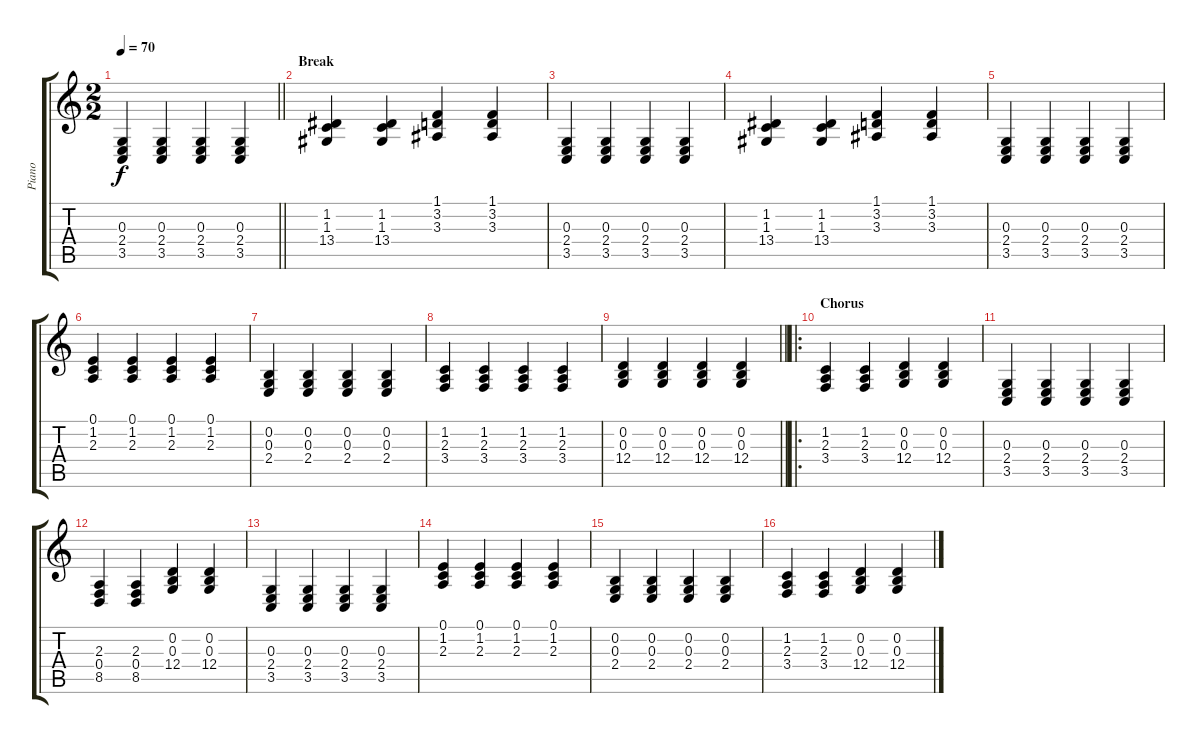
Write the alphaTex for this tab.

\track ("Piano" "Piano") {instrument acousticgrandpiano}
\staff {score tabs}
\tuning (E4 B3 G3 D3 A2 E2) {hide}
\ts (2 2)
\tempo 70
\clef g2
\barLineRight lightlight
\ks c
(0.3 2.4 3.5).4{dy f} (0.3 2.4 3.5).4 (0.3 2.4 3.5).4 (0.3 2.4 3.5).4 |
\section ("" "Break")
(1.2 1.3 13.4).4 (1.2 1.3 13.4).4 (1.1 3.2 3.3).4 (1.1 3.2 3.3).4 |
(0.3 2.4 3.5).4 (0.3 2.4 3.5).4 (0.3 2.4 3.5).4 (0.3 2.4 3.5).4 |
(1.2 1.3 13.4).4 (1.2 1.3 13.4).4 (1.1 3.2 3.3).4 (1.1 3.2 3.3).4 |
(0.3 2.4 3.5).4 (0.3 2.4 3.5).4 (0.3 2.4 3.5).4 (0.3 2.4 3.5).4 |
(0.1 1.2 2.3).4 (0.1 1.2 2.3).4 (0.1 1.2 2.3).4 (0.1 1.2 2.3).4 |
(0.2 0.3 2.4).4 (0.2 0.3 2.4).4 (0.2 0.3 2.4).4 (0.2 0.3 2.4).4 |
(1.2 2.3 3.4).4 (1.2 2.3 3.4).4 (1.2 2.3 3.4).4 (1.2 2.3 3.4).4 |
\barLineRight lightlight
(0.2 0.3 12.4).4 (0.2 0.3 12.4).4 (0.2 0.3 12.4).4 (0.2 0.3 12.4).4 |
\ro
\section ("" "Chorus")
(1.2 2.3 3.4).4 (1.2 2.3 3.4).4 (0.2 0.3 12.4).4 (0.2 0.3 12.4).4 |
(0.3 2.4 3.5).4 (0.3 2.4 3.5).4 (0.3 2.4 3.5).4 (0.3 2.4 3.5).4 |
(2.3 0.4 8.5).4 (2.3 0.4 8.5).4 (0.2 0.3 12.4).4 (0.2 0.3 12.4).4 |
(0.3 2.4 3.5).4 (0.3 2.4 3.5).4 (0.3 2.4 3.5).4 (0.3 2.4 3.5).4 |
(0.1 1.2 2.3).4 (0.1 1.2 2.3).4 (0.1 1.2 2.3).4 (0.1 1.2 2.3).4 |
(0.2 0.3 2.4).4 (0.2 0.3 2.4).4 (0.2 0.3 2.4).4 (0.2 0.3 2.4).4 |
(1.2 2.3 3.4).4 (1.2 2.3 3.4).4 (0.2 0.3 12.4).4 (0.2 0.3 12.4).4
